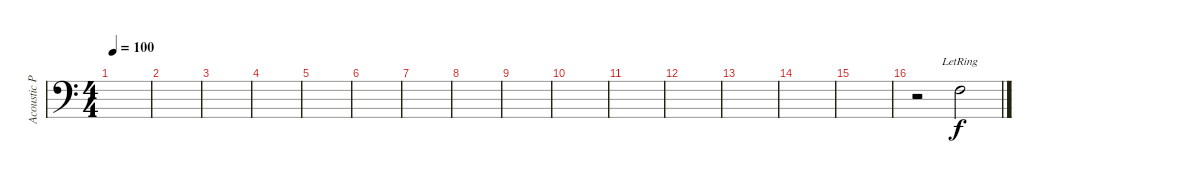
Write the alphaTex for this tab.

\track ("Acoustic Piano (Staff 2)" "Acoustic P") {instrument acousticgrandpiano}
\staff {score}
\tuning (E4 B3 G3 D3 A2 E2 B1) {hide}
\ts (4 4)
\tempo 100
\clef f4
\ks c
|
|
|
|
|
|
|
|
|
|
|
|
|
|
|
r.2 3.4{lr}.2
